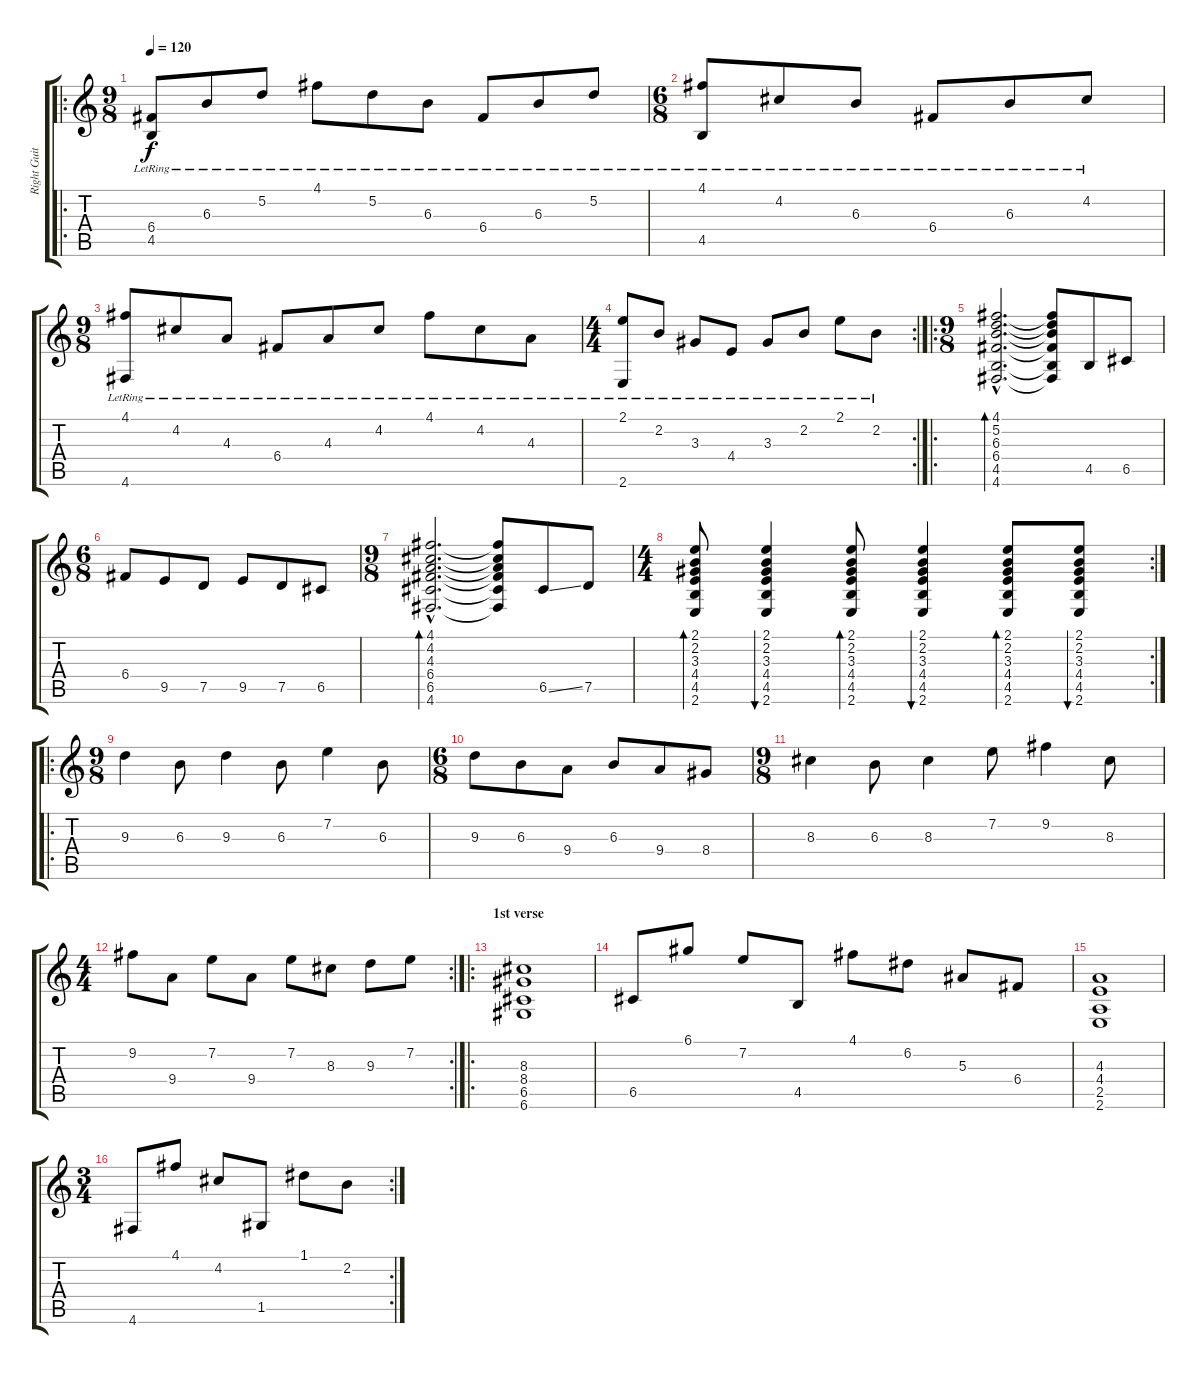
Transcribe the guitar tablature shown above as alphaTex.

\track ("Right Guitar" "Right Guit") {instrument distortionguitar}
\staff {score tabs}
\tuning (D4 A3 F3 C3 G2 D2) {hide}
\ro
\ts (9 8)
\tempo 120
\clef g2
\ks c
(6.4{lr} 4.5{lr}).8{dy f instrument acousticguitarnylon} 6.3{lr}.8 5.2{lr}.8 4.1{lr}.8 5.2{lr}.8 6.3{lr}.8 6.4{lr}.8 6.3{lr}.8 5.2{lr}.8 |
\ts (6 8)
(4.1{lr} 4.5{lr}).8 4.2{lr}.8 6.3{lr}.8 6.4{lr}.8 6.3{lr}.8 4.2{lr}.8 |
\ts (9 8)
(4.1{lr} 4.6{lr}).8 4.2{lr}.8 4.3{lr}.8 6.4{lr}.8 4.3{lr}.8 4.2{lr}.8 4.1{lr}.8 4.2{lr}.8 4.3{lr}.8 |
\rc 2
\ts (4 4)
(2.1{lr} 2.6{lr}).8 2.2{lr}.8 3.3{lr}.8 4.4{lr}.8 3.3{lr}.8 2.2{lr}.8 2.1{lr}.8 2.2{lr}.8 |
\ro
\ts (9 8)
(4.1{hac} 5.2{hac} 6.3{hac} 6.4{hac} 4.5{hac} 4.6{hac}).2{d bd 30 volume 13 instrument distortionguitar} (4.1{t} 5.2{t} 6.3{t} 6.4{t} 4.5{t} 4.6{t}).8 4.5.8 6.5.8 |
\ts (6 8)
6.4.8 9.5.8 7.5.8 9.5.8 7.5.8 6.5.8 |
\ts (9 8)
(4.1{hac} 4.2{hac} 4.3{hac} 6.4{hac} 6.5{hac} 4.6{hac}).2{d bd 30} (4.1{t} 4.2{t} 4.3{t} 6.4{t} 6.5{t} 4.6{t}).8 6.5{ss}.8 7.5.8 |
\rc 2
\ts (4 4)
(2.1 2.2 3.3 4.4 4.5 2.6).8{bd 30} (2.1 2.2 3.3 4.4 4.5 2.6).4{bu 30} (2.1 2.2 3.3 4.4 4.5 2.6).8{bd 30} (2.1 2.2 3.3 4.4 4.5 2.6).4{bu 30} (2.1 2.2 3.3 4.4 4.5 2.6).8{bd 30} (2.1 2.2 3.3 4.4 4.5 2.6).8{bu 30} |
\ro
\ts (9 8)
9.3.4 6.3.8 9.3.4 6.3.8 7.2.4 6.3.8 |
\ts (6 8)
9.3.8 6.3.8 9.4.8 6.3.8 9.4.8 8.4.8 |
\ts (9 8)
8.3.4 6.3.8 8.3.4 7.2.8 9.2.4 8.3.8 |
\rc 2
\ts (4 4)
9.2.8 9.4.8 7.2.8 9.4.8 7.2.8 8.3.8 9.3.8 7.2.8 |
\ro
\section ("" "1st verse")
(8.3 8.4 6.5 6.6).1 |
6.5.8 6.1.8 7.2.8 4.5.8 4.1.8 6.2.8 5.3.8 6.4.8 |
(4.3 4.4 2.5 2.6).1 |
\rc 2
\ts (3 4)
4.6.8 4.1.8 4.2.8 1.5.8 1.1.8 2.2.8
